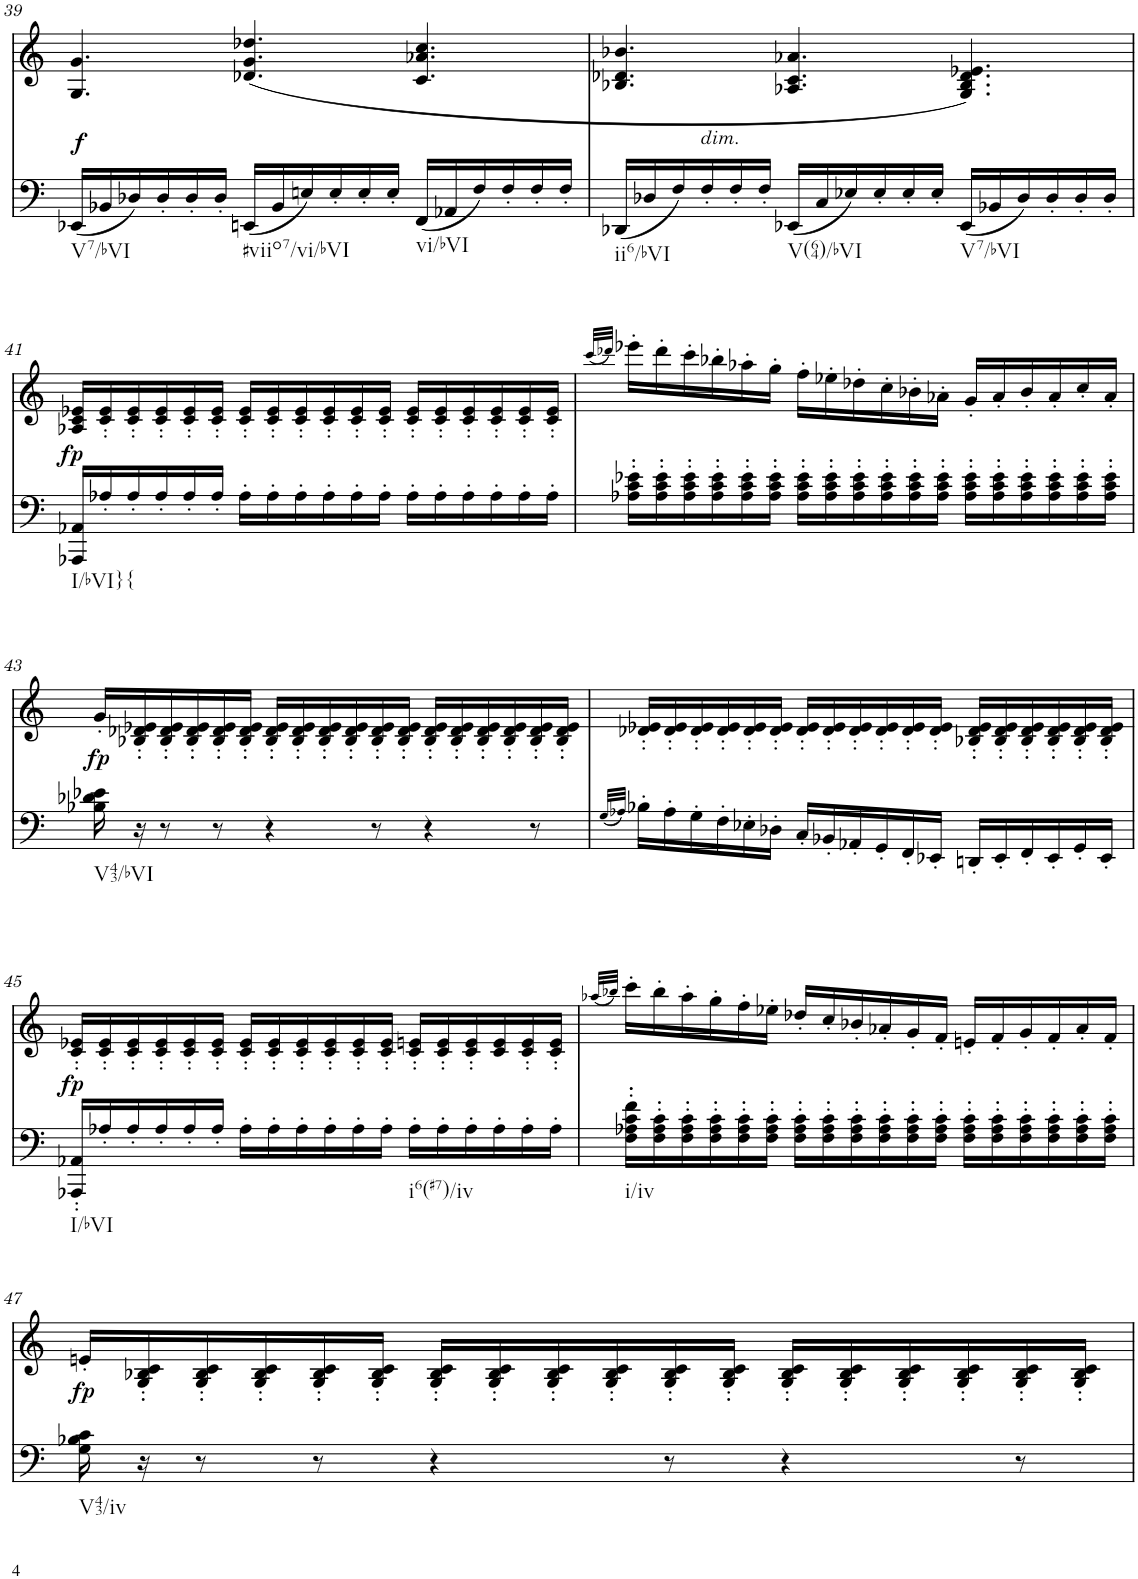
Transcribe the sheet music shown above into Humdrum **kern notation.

**kern	**dynam	**kern	**text	**dynam
*part2	*part2	*part1	*part1	*part1
*staff2	*staff2	*staff1	*staff1	*staff1
*I"Piano	*	*I"Piano	*	*
*I'Pno	*	*I'Pno	*	*
!!LO:PB:g=z
*clefF4	*	*clefG2	*	*
*k[]	*	*k[]	*	*
*M9/8	*	*M9/8	*	*
=39	=39	=39	=39	=39
!LO:TX:b:t=V7/bVI	!	!	!	!
!	!LO:DY:a	!	!LO:LY:b	!
(16EE-X/LL	f	4.G/ 4.g/	f	.
16BB-X/	.	.	.	.
16D-X/)	.	.	.	.
16D-'/	.	.	.	.
16D-'/	.	.	.	.
16D-'/JJ	.	.	.	.
!LO:TX:b:t=#viio7/vi/bVI	!	!	!	!
(16EEn/LL	.	(4.d-X/ 4.g/ 4.dd-X/	.	.
16BB-/	.	.	.	.
16En/)	.	.	.	.
16E'/	.	.	.	.
16E'/	.	.	.	.
16E'/JJ	.	.	.	.
!LO:TX:b:t=vi/bVI	!	!	!	!
(16FF/LL	.	4.c/ 4.a-X/ 4.cc/	.	.
16AA-X/	.	.	.	.
16F/)	.	.	.	.
16F'/	.	.	.	.
16F'/	.	.	.	.
16F'/JJ	.	.	.	.
=40	=40	=40	=40	=40
!LO:TX:b:t=ii6/bVI	!	!	!	!
!	!	!	!LO:LY:b	!
(16DD-X/LL	.	4.B-X/ 4.d-X/ 4.b-X/	>	.
16D-X/	.	.	.	.
16F/)	.	.	.	.
!LO:TX:a:i:t=dim.	!	!	!	!
16F'/	.	.	.	.
16F'/	.	.	.	.
16F'/JJ	.	.	.	.
!LO:TX:b:t=V(64)/bVI	!	!	!	!
(16EE-X/LL	.	4.A-X/ 4.c/ 4.a-X/	.	.
16C/	.	.	.	.
16E-X/)	.	.	.	.
16E-'/	.	.	.	.
16E-'/	.	.	.	.
16E-'/JJ	.	.	.	.
!LO:TX:b:t=V7/bVI	!	!	!	!
(16EE-/LL	.	4.G/ 4.B-/ 4.d-/ 4.e-X/)	.	.
16BB-X/	.	.	.	.
16D-/)	.	.	.	.
16D-'/	.	.	.	.
16D-'/	.	.	.	.
16D-'/JJ	.	.	.	.
!!LO:LB:g=z
=41	=41	=41	=41	=41
!LO:TX:b:t=I/bVI}{	!	!	!	!
!	!LO:DY:a	!	!LO:LY:b	!
16AAA-X/ 16AA-X/LL	fp	16A-X/ 16c/ 16e-X/LL	fp	.
16A-X'/	.	16c/' 16e-/'	.	.
16A-'/	.	16c/' 16e-/'	.	.
16A-'/	.	16c/' 16e-/'	.	.
16A-'/	.	16c/' 16e-/'	.	.
16A-'/JJ	.	16c/' 16e-/'JJ	.	.
16A-'\LL	.	16c/' 16e-/'LL	.	.
16A-'\	.	16c/' 16e-/'	.	.
16A-'\	.	16c/' 16e-/'	.	.
16A-'\	.	16c/' 16e-/'	.	.
16A-'\	.	16c/' 16e-/'	.	.
16A-'\JJ	.	16c/' 16e-/'JJ	.	.
16A-'\LL	.	16c/' 16e-/'LL	.	.
16A-'\	.	16c/' 16e-/'	.	.
16A-'\	.	16c/' 16e-/'	.	.
16A-'\	.	16c/' 16e-/'	.	.
16A-'\	.	16c/' 16e-/'	.	.
16A-'\JJ	.	16c/' 16e-/'JJ	.	.
=42	=42	=42	=42	=42
.	.	(32qccc/LLL	.	.
.	.	32qddd-X/JJJ)	.	.
16A-X\' 16c\' 16e-X\'LL	.	16eee-X'\LL	.	.
16A-\' 16c\' 16e-\'	.	16ddd-'\	.	.
16A-\' 16c\' 16e-\'	.	16ccc'\	.	.
16A-\' 16c\' 16e-\'	.	16bb-X'\	.	.
16A-\' 16c\' 16e-\'	.	16aa-X'\	.	.
16A-\' 16c\' 16e-\'JJ	.	16gg'\JJ	.	.
16A-\' 16c\' 16e-\'LL	.	16ff'\LL	.	.
16A-\' 16c\' 16e-\'	.	16ee-X'\	.	.
16A-\' 16c\' 16e-\'	.	16dd-X'\	.	.
16A-\' 16c\' 16e-\'	.	16cc'\	.	.
16A-\' 16c\' 16e-\'	.	16b-X'\	.	.
16A-\' 16c\' 16e-\'JJ	.	16a-X'\JJ	.	.
16A-\' 16c\' 16e-\'LL	.	16g'/LL	.	.
16A-\' 16c\' 16e-\'	.	16a-'/	.	.
16A-\' 16c\' 16e-\'	.	16b-'/	.	.
16A-\' 16c\' 16e-\'	.	16a-'/	.	.
16A-\' 16c\' 16e-\'	.	16cc'/	.	.
16A-\' 16c\' 16e-\'JJ	.	16a-'/JJ	.	.
!!LO:LB:g=z
=43	=43	=43	=43	=43
!LO:TX:b:t=V43/bVI	!	!	!	!
!	!	!	!LO:LY:b	!LO:DY:b
16B-X\ 16d-X\ 16e-X\	.	16g'/LL	fp	fp
16r	.	16B-X/' 16d-X/' 16e-X/'	.	.
8r	.	16B-/' 16d-/' 16e-/'	.	.
.	.	16B-/' 16d-/' 16e-/'	.	.
8r	.	16B-/' 16d-/' 16e-/'	.	.
.	.	16B-/' 16d-/' 16e-/'JJ	.	.
4r	.	16B-/' 16d-/' 16e-/'LL	.	.
.	.	16B-/' 16d-/' 16e-/'	.	.
.	.	16B-/' 16d-/' 16e-/'	.	.
.	.	16B-/' 16d-/' 16e-/'	.	.
8r	.	16B-/' 16d-/' 16e-/'	.	.
.	.	16B-/' 16d-/' 16e-/'JJ	.	.
4r	.	16B-/' 16d-/' 16e-/'LL	.	.
.	.	16B-/' 16d-/' 16e-/'	.	.
.	.	16B-/' 16d-/' 16e-/'	.	.
.	.	16B-/' 16d-/' 16e-/'	.	.
8r	.	16B-/' 16d-/' 16e-/'	.	.
.	.	16B-/' 16d-/' 16e-/'JJ	.	.
=44	=44	=44	=44	=44
(32qG/LLL	.	.	.	.
32qA-X/JJJ)	.	.	.	.
16B-X'\LL	.	16d-X/' 16e-X/'LL	.	.
16A-'\	.	16d-/' 16e-/'	.	.
16G'\	.	16d-/' 16e-/'	.	.
16F'\	.	16d-/' 16e-/'	.	.
16E-X'\	.	16d-/' 16e-/'	.	.
16D-X'\JJ	.	16d-/' 16e-/'JJ	.	.
16C'/LL	.	16d-/' 16e-/'LL	.	.
16BB-X'/	.	16d-/' 16e-/'	.	.
16AA-X'/	.	16d-/' 16e-/'	.	.
16GG'/	.	16d-/' 16e-/'	.	.
16FF'/	.	16d-/' 16e-/'	.	.
16EE-X'/JJ	.	16d-/' 16e-/'JJ	.	.
16DDn'/LL	.	16B-X/' 16d-/' 16e-/'LL	.	.
16EE-'/	.	16B-/' 16d-/' 16e-/'	.	.
16FF'/	.	16B-/' 16d-/' 16e-/'	.	.
16EE-'/	.	16B-/' 16d-/' 16e-/'	.	.
16GG'/	.	16B-/' 16d-/' 16e-/'	.	.
16EE-'/JJ	.	16B-/' 16d-/' 16e-/'JJ	.	.
!!LO:LB:g=z
=45	=45	=45	=45	=45
!LO:TX:b:t=I/bVI	!	!	!	!
!	!LO:DY:a	!	!LO:LY:b	!
16AAA-X/' 16AA-X/'LL	fp	16c/' 16e-X/'LL	fp	.
16A-X'/	.	16c/' 16e-/'	.	.
16A-'/	.	16c/' 16e-/'	.	.
16A-'/	.	16c/' 16e-/'	.	.
16A-'/	.	16c/' 16e-/'	.	.
16A-'/JJ	.	16c/' 16e-/'JJ	.	.
16A-'\LL	.	16c/' 16e-/'LL	.	.
16A-'\	.	16c/' 16e-/'	.	.
16A-'\	.	16c/' 16e-/'	.	.
16A-'\	.	16c/' 16e-/'	.	.
16A-'\	.	16c/' 16e-/'	.	.
16A-'\JJ	.	16c/' 16e-/'JJ	.	.
!LO:TX:b:t=i6(#7)/iv	!	!	!	!
16A-'\LL	.	16c/' 16en/'LL	.	.
16A-'\	.	16c/' 16e/'	.	.
16A-'\	.	16c/' 16e/'	.	.
16A-'\	.	16c/ 16e/	.	.
16A-'\	.	16c/' 16e/'	.	.
16A-'\JJ	.	16c/' 16e/'JJ	.	.
=46	=46	=46	=46	=46
.	.	(32qaa-X/LLL	.	.
.	.	32qbb-X/JJJ)	.	.
!LO:TX:b:t=i/iv	!	!	!	!
16F\' 16A-X\' 16c\' 16f\'LL	.	16ccc'\LL	.	.
16F\' 16A-\' 16c\'	.	16bb-'\	.	.
16F\' 16A-\' 16c\'	.	16aa-'\	.	.
16F\' 16A-\' 16c\'	.	16gg'\	.	.
16F\' 16A-\' 16c\'	.	16ff'\	.	.
16F\' 16A-\' 16c\'JJ	.	16ee-X'\JJ	.	.
16F\' 16A-\' 16c\'LL	.	16dd-X'/LL	.	.
16F\' 16A-\' 16c\'	.	16cc'/	.	.
16F\' 16A-\' 16c\'	.	16b-X'/	.	.
16F\' 16A-\' 16c\'	.	16a-X'/	.	.
16F\' 16A-\' 16c\'	.	16g'/	.	.
16F\' 16A-\' 16c\'JJ	.	16f'/JJ	.	.
16F\' 16A-\' 16c\'LL	.	16en'/LL	.	.
16F\' 16A-\' 16c\'	.	16f'/	.	.
16F\' 16A-\' 16c\'	.	16g'/	.	.
16F\' 16A-\' 16c\'	.	16f'/	.	.
16F\' 16A-\' 16c\'	.	16a-'/	.	.
16F\' 16A-\' 16c\'JJ	.	16f'/JJ	.	.
!!LO:LB:g=z
=47	=47	=47	=47	=47
!LO:TX:b:t=V43/iv	!	!	!	!
!	!	!	!LO:LY:b	!LO:DY:b
16G\ 16B-X\ 16c\	.	16en'/LL	fp	fp
16r	.	16G/' 16B-X/' 16c/'	.	.
8r	.	16G/' 16B-/' 16c/'	.	.
.	.	16G/' 16B-/' 16c/'	.	.
8r	.	16G/' 16B-/' 16c/'	.	.
.	.	16G/' 16B-/' 16c/'JJ	.	.
4r	.	16G/' 16B-/' 16c/'LL	.	.
.	.	16G/' 16B-/' 16c/'	.	.
.	.	16G/' 16B-/' 16c/'	.	.
.	.	16G/' 16B-/' 16c/'	.	.
8r	.	16G/' 16B-/' 16c/'	.	.
.	.	16G/' 16B-/' 16c/'JJ	.	.
4r	.	16G/' 16B-/' 16c/'LL	.	.
.	.	16G/' 16B-/' 16c/'	.	.
.	.	16G/' 16B-/' 16c/'	.	.
.	.	16G/' 16B-/' 16c/'	.	.
8r	.	16G/' 16B-/' 16c/'	.	.
.	.	16G/' 16B-/' 16c/'JJ	.	.
=	=	=	=	=
*-	*-	*-	*-	*-
